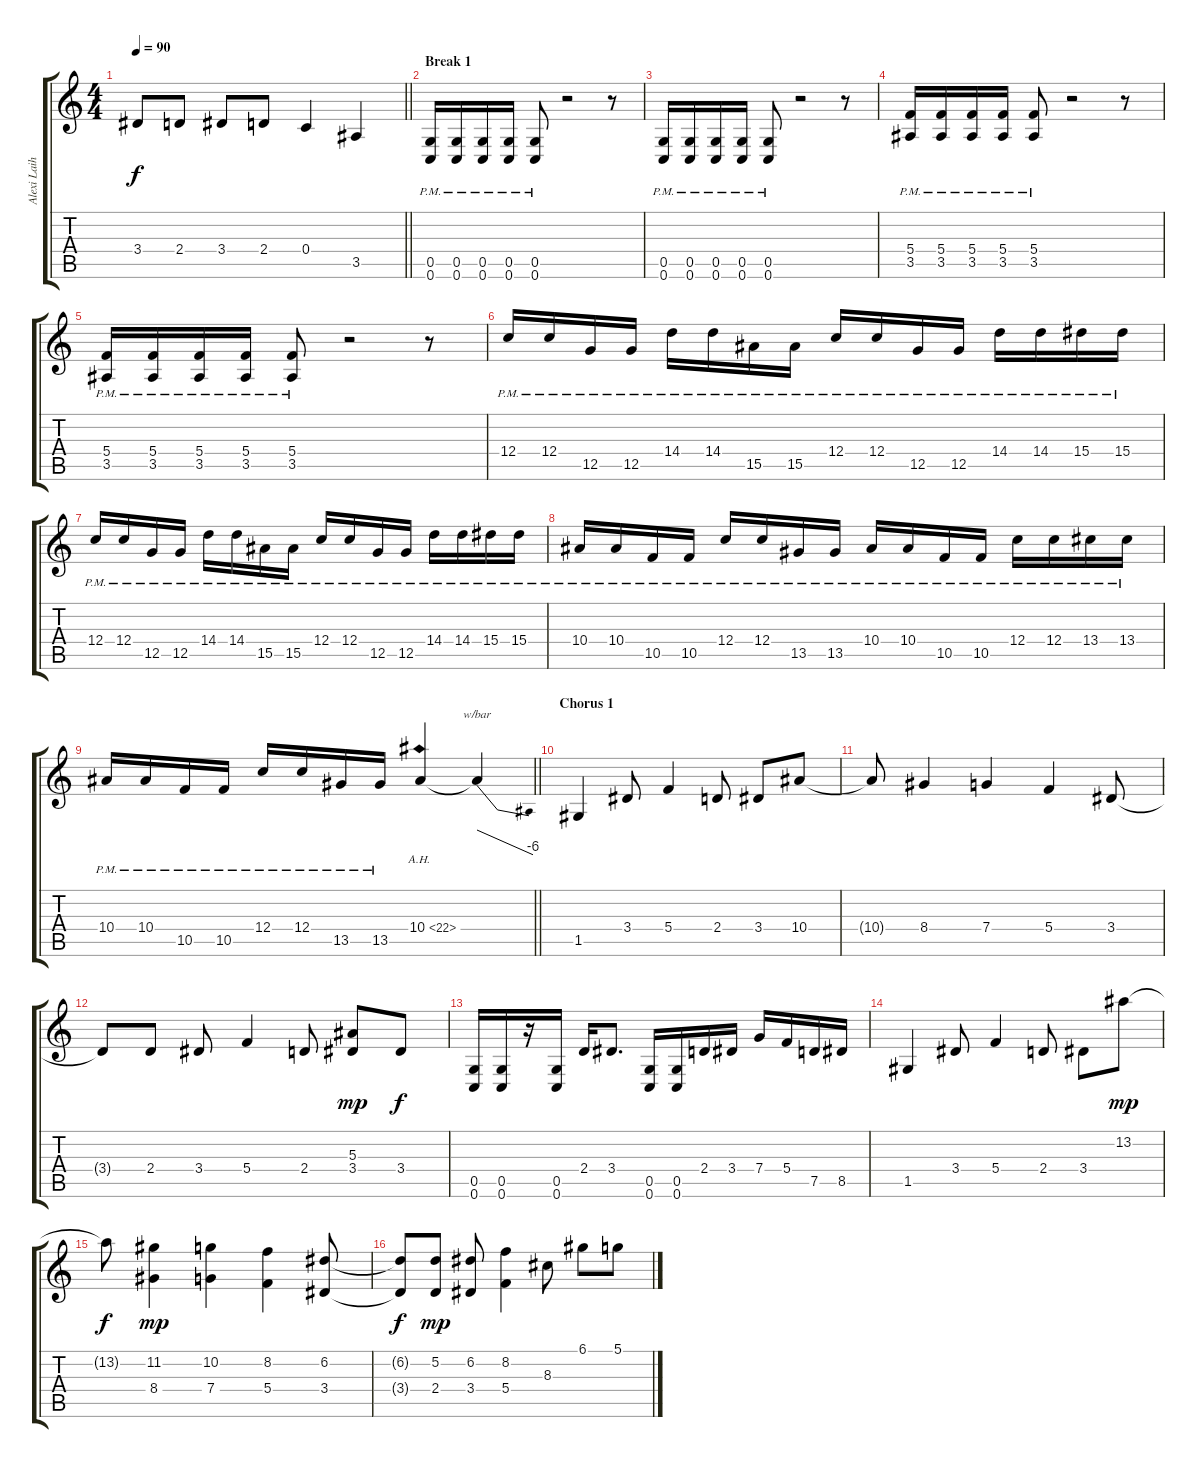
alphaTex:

\track ("Alexi Laiho" "Alexi Laih") {instrument distortionguitar}
\staff {score tabs}
\tuning (D4 A3 F3 C3 G2 C2) {hide}
\ts (4 4)
\tempo 90
\clef g2
\barLineRight lightlight
\ks c
3.4.8{dy f} 2.4.8 3.4.8 2.4.8 0.4.4 3.5.4 |
\section ("" "Break 1")
(0.5{pm} 0.6{pm}).16 (0.5{pm} 0.6{pm}).16 (0.5{pm} 0.6{pm}).16 (0.5{pm} 0.6{pm}).16 (0.5{pm} 0.6{pm}).8 r.2 r.8 |
(0.5{pm} 0.6{pm}).16 (0.5{pm} 0.6{pm}).16 (0.5{pm} 0.6{pm}).16 (0.5{pm} 0.6{pm}).16 (0.5{pm} 0.6{pm}).8 r.2 r.8 |
(5.4{pm} 3.5{pm}).16 (5.4{pm} 3.5{pm}).16 (5.4{pm} 3.5{pm}).16 (5.4{pm} 3.5{pm}).16 (5.4{pm} 3.5{pm}).8 r.2 r.8 |
(5.4{pm} 3.5{pm}).16 (5.4{pm} 3.5{pm}).16 (5.4{pm} 3.5{pm}).16 (5.4{pm} 3.5{pm}).16 (5.4{pm} 3.5{pm}).8 r.2 r.8 |
12.4{pm}.16 12.4{pm}.16 12.5{pm}.16 12.5{pm}.16 14.4{pm}.16 14.4{pm}.16 15.5{pm}.16 15.5{pm}.16 12.4{pm}.16 12.4{pm}.16 12.5{pm}.16 12.5{pm}.16 14.4{pm}.16 14.4{pm}.16 15.4{pm}.16 15.4{pm}.16 |
12.4{pm}.16 12.4{pm}.16 12.5{pm}.16 12.5{pm}.16 14.4{pm}.16 14.4{pm}.16 15.5{pm}.16 15.5{pm}.16 12.4{pm}.16 12.4{pm}.16 12.5{pm}.16 12.5{pm}.16 14.4{pm}.16 14.4{pm}.16 15.4{pm}.16 15.4{pm}.16 |
10.4{pm}.16 10.4{pm}.16 10.5{pm}.16 10.5{pm}.16 12.4{pm}.16 12.4{pm}.16 13.5{pm}.16 13.5{pm}.16 10.4{pm}.16 10.4{pm}.16 10.5{pm}.16 10.5{pm}.16 12.4{pm}.16 12.4{pm}.16 13.4{pm}.16 13.4{pm}.16 |
\barLineRight lightlight
10.4{pm}.16 10.4{pm}.16 10.5{pm}.16 10.5{pm}.16 12.4{pm}.16 12.4{pm}.16 13.5{pm}.16 13.5{pm}.16 10.4{ah 12}.4 10.4{t}.4{tbe (dive default 0 0 60 -24)} |
\section ("" "Chorus 1")
1.5.4{volume 15} 3.4.8 5.4.4 2.4.8 3.4.8 10.4.8 |
10.4{t}.8 8.4.4 7.4.4 5.4.4 3.4.8 |
3.4{t}.8 2.4.8 3.4.8 5.4.4 2.4.8 (5.3 3.4).8{dy mp} 3.4.8{dy f} |
(0.5 0.6).16 (0.5 0.6).16 r.16 (0.5 0.6).16 2.4.16 3.4.8{d} (0.5 0.6).16 (0.5 0.6).16 2.4.16 3.4.16 7.4.16 5.4.16 7.5.16 8.5.16 |
1.5.4 3.4.8 5.4.4 2.4.8 3.4.8 13.2.8{dy mp} |
13.2{t}.8{dy f} (11.2 8.4).4{dy mp} (10.2 7.4).4 (8.2 5.4).4 (6.2 3.4).8 |
(6.2{t} 3.4{t}).8{dy f} (5.2 2.4).8{dy mp} (6.2 3.4).8 (8.2 5.4).4 8.3.8 6.1.8 5.1.8
